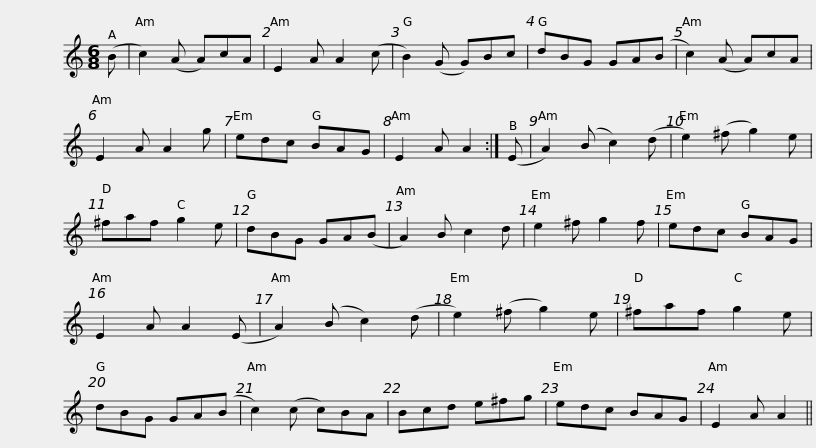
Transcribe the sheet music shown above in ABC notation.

X:1
L:1/8
M:6/8
I:linebreak $
K:C
V:1 treble
V:1
 (B | c2) (A A)cA | E2 A A2 (c | B2) (G G)Bc | dBG GA(B | %5
 c2) (A A)cA | E2 A A2 g | edc BAG | E2 A A2 :|$ (E | %10
 A2) (B c2) (d | e2) (^f g2) e | ^faf g2 e | dBG GA(B | A2) B c2 d | %15
 e2 ^f g2 f | edc BAG | E2 A A2 (E |$ A2) (B c2) (d | e2) (^f g2) e | %20
 ^faf g2 e | dBG GA(B | c2) (c c)BA | Bcd e^fg | edc BAG | %25
 E2 A A2 || %26
